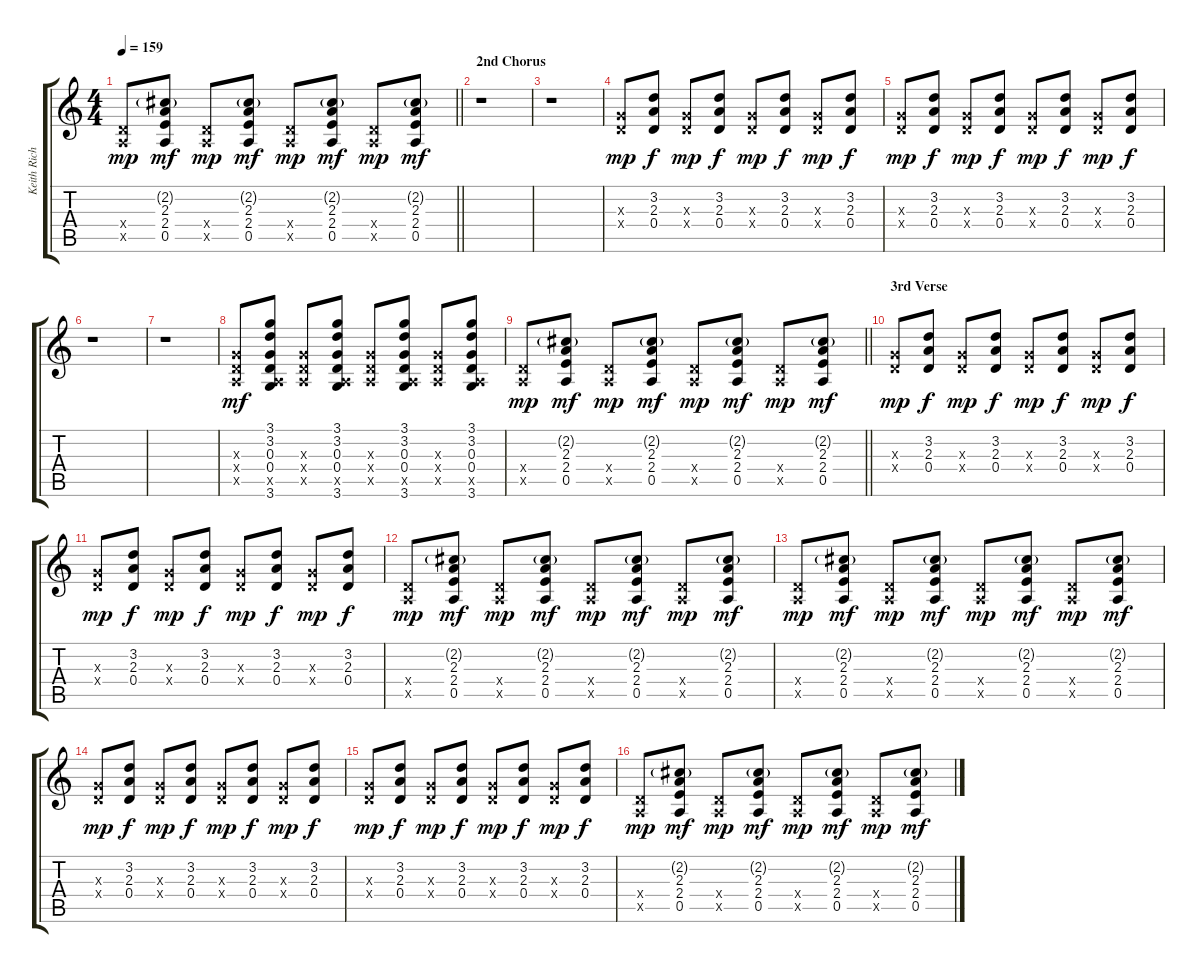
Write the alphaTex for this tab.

\track ("Keith Richards (Rythm Guitar)" "Keith Rich") {instrument electricguitarclean}
\staff {score tabs}
\tuning (E4 B3 G3 D3 A2 E2) {hide}
\ts (4 4)
\tempo 159
\clef g2
\barLineRight lightlight
\ks c
(0.4{x} 0.5{x}).8{dy mp} (2.2{g} 2.3 2.4 0.5).8{dy mf} (0.4{x} 0.5{x}).8{dy mp} (2.2{g} 2.3 2.4 0.5).8{dy mf} (0.4{x} 0.5{x}).8{dy mp} (2.2{g} 2.3 2.4 0.5).8{dy mf} (0.4{x} 0.5{x}).8{dy mp} (2.2{g} 2.3 2.4 0.5).8{dy mf} |
\section ("" "2nd Chorus")
r.1 |
r.1 |
(0.3{x} 0.4{x}).8{dy mp} (3.2 2.3 0.4).8{dy f} (0.3{x} 0.4{x}).8{dy mp} (3.2 2.3 0.4).8{dy f} (0.3{x} 0.4{x}).8{dy mp} (3.2 2.3 0.4).8{dy f} (0.3{x} 0.4{x}).8{dy mp} (3.2 2.3 0.4).8{dy f} |
(0.3{x} 0.4{x}).8{dy mp} (3.2 2.3 0.4).8{dy f} (0.3{x} 0.4{x}).8{dy mp} (3.2 2.3 0.4).8{dy f} (0.3{x} 0.4{x}).8{dy mp} (3.2 2.3 0.4).8{dy f} (0.3{x} 0.4{x}).8{dy mp} (3.2 2.3 0.4).8{dy f} |
r.1 |
r.1 |
(0.3{x} 0.4{x} 0.5{x}).8{dy mf} (3.1 3.2 0.3 0.4 0.5{x} 3.6).8 (0.3{x} 0.4{x} 0.5{x}).8 (3.1 3.2 0.3 0.4 0.5{x} 3.6).8 (0.3{x} 0.4{x} 0.5{x}).8 (3.1 3.2 0.3 0.4 0.5{x} 3.6).8 (0.3{x} 0.4{x} 0.5{x}).8 (3.1 3.2 0.3 0.4 0.5{x} 3.6).8 |
\barLineRight lightlight
(0.4{x} 0.5{x}).8{dy mp} (2.2{g} 2.3 2.4 0.5).8{dy mf} (0.4{x} 0.5{x}).8{dy mp} (2.2{g} 2.3 2.4 0.5).8{dy mf} (0.4{x} 0.5{x}).8{dy mp} (2.2{g} 2.3 2.4 0.5).8{dy mf} (0.4{x} 0.5{x}).8{dy mp} (2.2{g} 2.3 2.4 0.5).8{dy mf} |
\section ("" "3rd Verse")
(0.3{x} 0.4{x}).8{dy mp} (3.2 2.3 0.4).8{dy f} (0.3{x} 0.4{x}).8{dy mp} (3.2 2.3 0.4).8{dy f} (0.3{x} 0.4{x}).8{dy mp} (3.2 2.3 0.4).8{dy f} (0.3{x} 0.4{x}).8{dy mp} (3.2 2.3 0.4).8{dy f} |
(0.3{x} 0.4{x}).8{dy mp} (3.2 2.3 0.4).8{dy f} (0.3{x} 0.4{x}).8{dy mp} (3.2 2.3 0.4).8{dy f} (0.3{x} 0.4{x}).8{dy mp} (3.2 2.3 0.4).8{dy f} (0.3{x} 0.4{x}).8{dy mp} (3.2 2.3 0.4).8{dy f} |
(0.4{x} 0.5{x}).8{dy mp} (2.2{g} 2.3 2.4 0.5).8{dy mf} (0.4{x} 0.5{x}).8{dy mp} (2.2{g} 2.3 2.4 0.5).8{dy mf} (0.4{x} 0.5{x}).8{dy mp} (2.2{g} 2.3 2.4 0.5).8{dy mf} (0.4{x} 0.5{x}).8{dy mp} (2.2{g} 2.3 2.4 0.5).8{dy mf} |
(0.4{x} 0.5{x}).8{dy mp} (2.2{g} 2.3 2.4 0.5).8{dy mf} (0.4{x} 0.5{x}).8{dy mp} (2.2{g} 2.3 2.4 0.5).8{dy mf} (0.4{x} 0.5{x}).8{dy mp} (2.2{g} 2.3 2.4 0.5).8{dy mf} (0.4{x} 0.5{x}).8{dy mp} (2.2{g} 2.3 2.4 0.5).8{dy mf} |
(0.3{x} 0.4{x}).8{dy mp} (3.2 2.3 0.4).8{dy f} (0.3{x} 0.4{x}).8{dy mp} (3.2 2.3 0.4).8{dy f} (0.3{x} 0.4{x}).8{dy mp} (3.2 2.3 0.4).8{dy f} (0.3{x} 0.4{x}).8{dy mp} (3.2 2.3 0.4).8{dy f} |
(0.3{x} 0.4{x}).8{dy mp} (3.2 2.3 0.4).8{dy f} (0.3{x} 0.4{x}).8{dy mp} (3.2 2.3 0.4).8{dy f} (0.3{x} 0.4{x}).8{dy mp} (3.2 2.3 0.4).8{dy f} (0.3{x} 0.4{x}).8{dy mp} (3.2 2.3 0.4).8{dy f} |
(0.4{x} 0.5{x}).8{dy mp} (2.2{g} 2.3 2.4 0.5).8{dy mf} (0.4{x} 0.5{x}).8{dy mp} (2.2{g} 2.3 2.4 0.5).8{dy mf} (0.4{x} 0.5{x}).8{dy mp} (2.2{g} 2.3 2.4 0.5).8{dy mf} (0.4{x} 0.5{x}).8{dy mp} (2.2{g} 2.3 2.4 0.5).8{dy mf}
